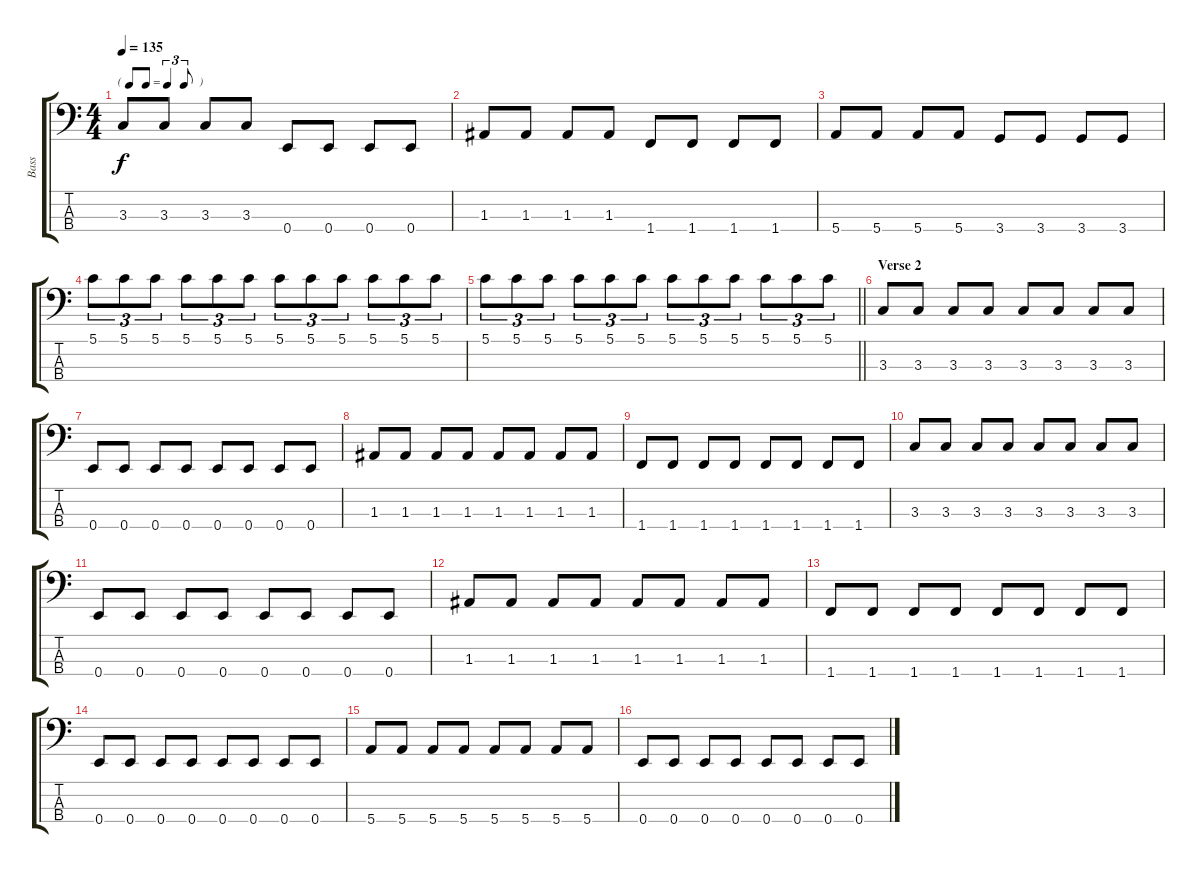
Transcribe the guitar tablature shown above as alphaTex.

\track ("Bass" "Bass") {instrument electricbassfinger}
\staff {score tabs}
\tuning (G2 D2 A1 E1) {hide}
\ts (4 4)
\tf triplet8th
\tempo 135
\clef f4
\ks c
3.3.8{dy f} 3.3.8 3.3.8 3.3.8 0.4.8 0.4.8 0.4.8 0.4.8 |
1.3.8 1.3.8 1.3.8 1.3.8 1.4.8 1.4.8 1.4.8 1.4.8 |
5.4.8 5.4.8 5.4.8 5.4.8 3.4.8 3.4.8 3.4.8 3.4.8 |
5.1.8{tu (3 2)} 5.1.8{tu (3 2)} 5.1.8{tu (3 2)} 5.1.8{tu (3 2)} 5.1.8{tu (3 2)} 5.1.8{tu (3 2)} 5.1.8{tu (3 2)} 5.1.8{tu (3 2)} 5.1.8{tu (3 2)} 5.1.8{tu (3 2)} 5.1.8{tu (3 2)} 5.1.8{tu (3 2)} |
\barLineRight lightlight
5.1.8{tu (3 2)} 5.1.8{tu (3 2)} 5.1.8{tu (3 2)} 5.1.8{tu (3 2)} 5.1.8{tu (3 2)} 5.1.8{tu (3 2)} 5.1.8{tu (3 2)} 5.1.8{tu (3 2)} 5.1.8{tu (3 2)} 5.1.8{tu (3 2)} 5.1.8{tu (3 2)} 5.1.8{tu (3 2)} |
\section ("" "Verse 2")
3.3.8 3.3.8 3.3.8 3.3.8 3.3.8 3.3.8 3.3.8 3.3.8 |
0.4.8 0.4.8 0.4.8 0.4.8 0.4.8 0.4.8 0.4.8 0.4.8 |
1.3.8 1.3.8 1.3.8 1.3.8 1.3.8 1.3.8 1.3.8 1.3.8 |
1.4.8 1.4.8 1.4.8 1.4.8 1.4.8 1.4.8 1.4.8 1.4.8 |
3.3.8 3.3.8 3.3.8 3.3.8 3.3.8 3.3.8 3.3.8 3.3.8 |
0.4.8 0.4.8 0.4.8 0.4.8 0.4.8 0.4.8 0.4.8 0.4.8 |
1.3.8 1.3.8 1.3.8 1.3.8 1.3.8 1.3.8 1.3.8 1.3.8 |
1.4.8 1.4.8 1.4.8 1.4.8 1.4.8 1.4.8 1.4.8 1.4.8 |
0.4.8 0.4.8 0.4.8 0.4.8 0.4.8 0.4.8 0.4.8 0.4.8 |
5.4.8 5.4.8 5.4.8 5.4.8 5.4.8 5.4.8 5.4.8 5.4.8 |
0.4.8 0.4.8 0.4.8 0.4.8 0.4.8 0.4.8 0.4.8 0.4.8
